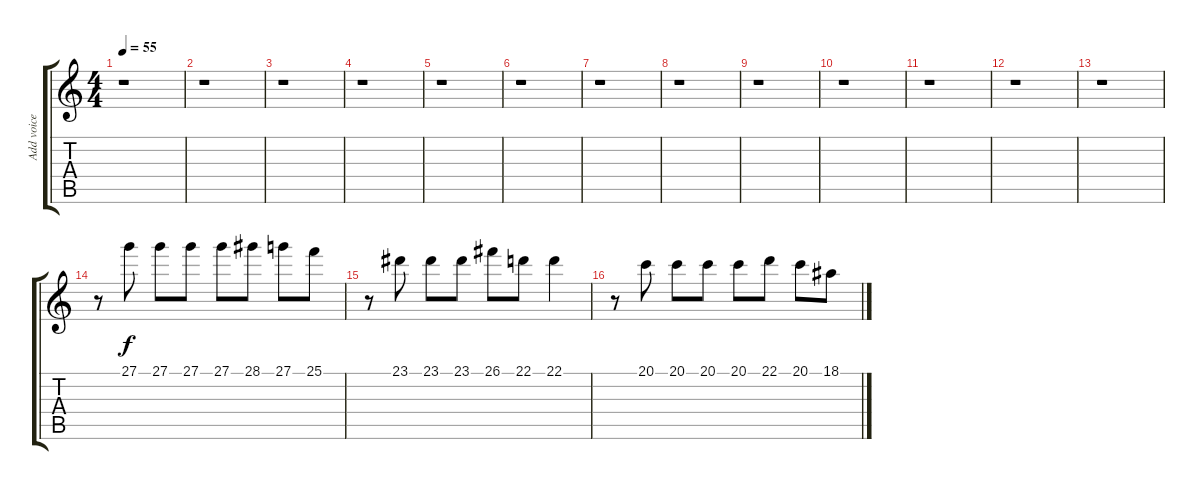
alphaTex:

\track ("Add voice" "Add voice") {instrument lead6voice}
\staff {score tabs}
\tuning (E4 B3 G3 D3 A2 E2) {hide}
\ts (4 4)
\tempo 55
\clef g2
\ks c
r.1{dy f} |
r.1 |
r.1 |
r.1 |
r.1 |
r.1 |
r.1 |
r.1 |
r.1 |
r.1 |
r.1 |
r.1 |
r.1 |
r.8 27.1.8 27.1.8 27.1.8 27.1.8 28.1.8 27.1.8 25.1.8 |
r.8 23.1.8 23.1.8 23.1.8 26.1.8 22.1.8 22.1.4 |
r.8 20.1.8 20.1.8 20.1.8 20.1.8 22.1.8 20.1.8 18.1.8
